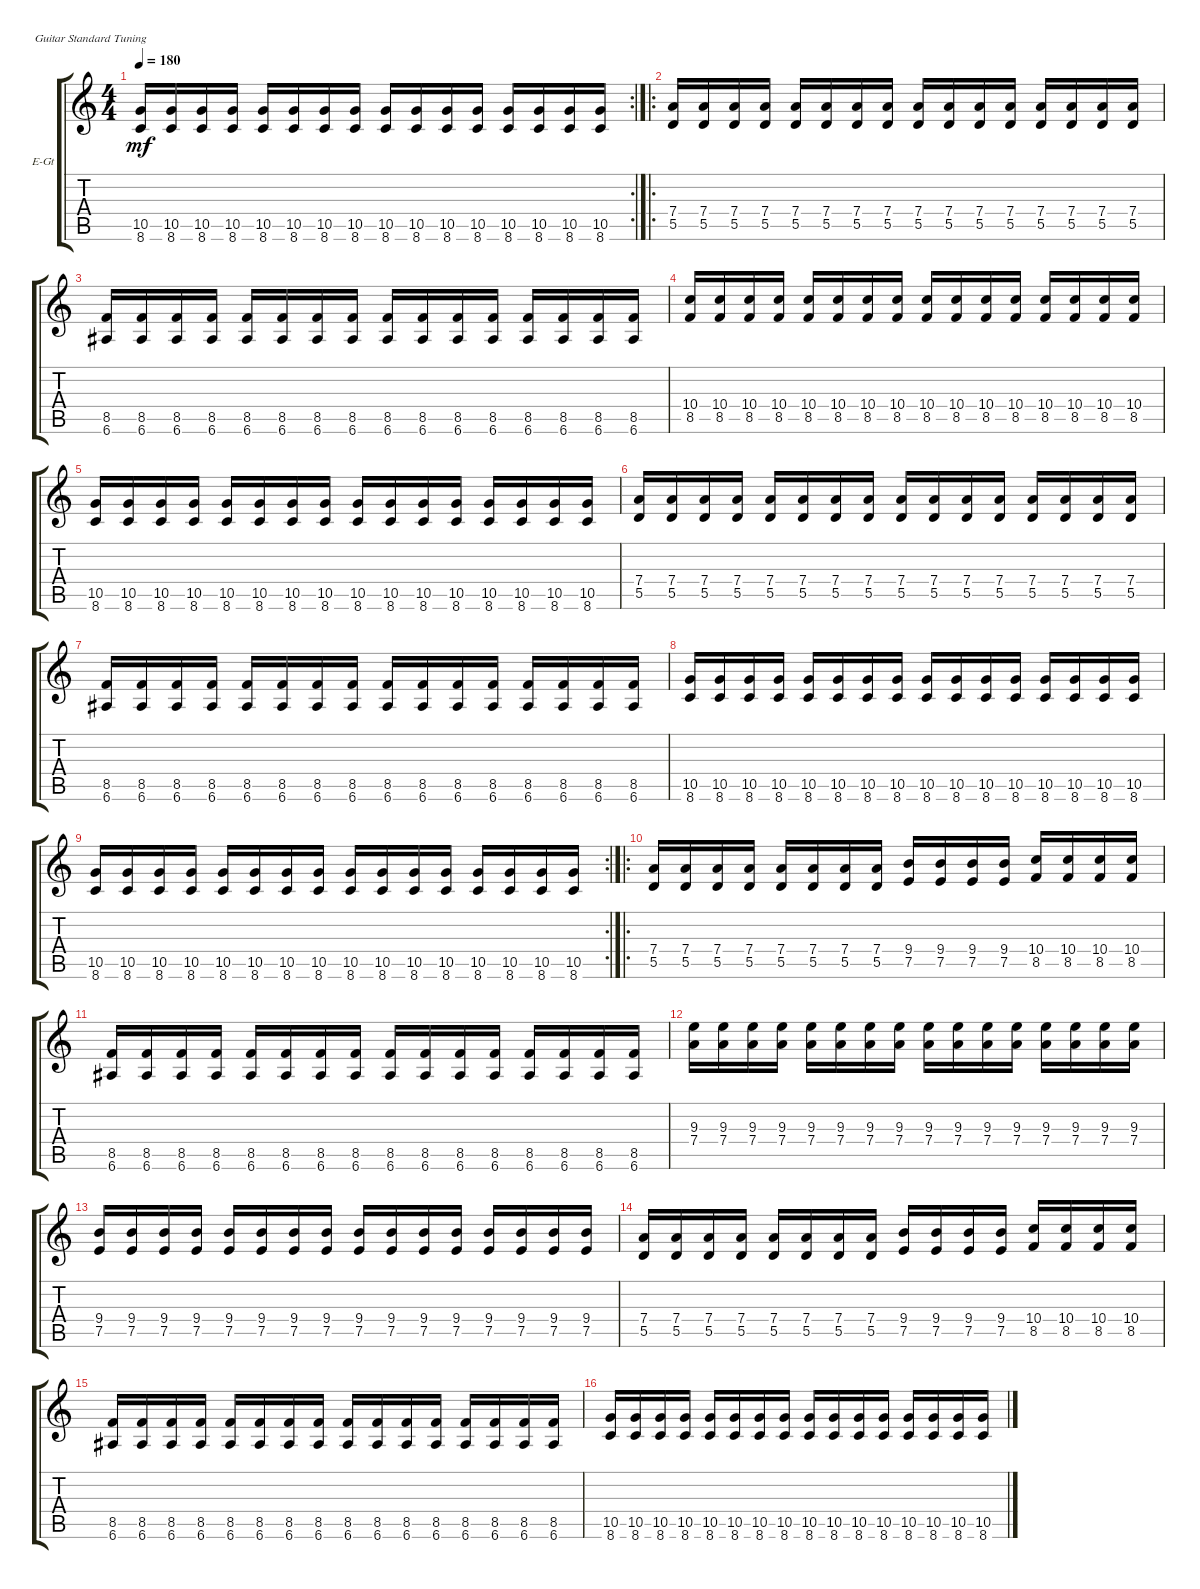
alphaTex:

\defaultSystemsLayout 4
\bracketExtendMode groupsimilarinstruments
\firstSystemTrackNameOrientation horizontal
\otherSystemsTrackNameOrientation horizontal
\track ("Lead Guitar" "E-Gt") {instrument overdrivenguitar}
\staff {score tabs}
\tuning (E4 B3 G3 D3 A2 E2)
\rc 2
\ts (4 4)
\tempo 180
\clef g2
\ks c
(10.5 8.6).16{dy mf} (10.5 8.6).16 (10.5 8.6).16 (10.5 8.6).16 (10.5 8.6).16 (10.5 8.6).16 (10.5 8.6).16 (10.5 8.6).16 (10.5 8.6).16 (10.5 8.6).16 (10.5 8.6).16 (10.5 8.6).16 (10.5 8.6).16 (10.5 8.6).16 (10.5 8.6).16 (10.5 8.6).16 |
\ro
(5.5 7.4).16 (5.5 7.4).16 (5.5 7.4).16 (5.5 7.4).16 (5.5 7.4).16 (5.5 7.4).16 (5.5 7.4).16 (5.5 7.4).16 (5.5 7.4).16 (5.5 7.4).16 (5.5 7.4).16 (5.5 7.4).16 (5.5 7.4).16 (5.5 7.4).16 (5.5 7.4).16 (5.5 7.4).16 |
(8.5 6.6).16 (8.5 6.6).16 (8.5 6.6).16 (8.5 6.6).16 (8.5 6.6).16 (8.5 6.6).16 (8.5 6.6).16 (8.5 6.6).16 (8.5 6.6).16 (8.5 6.6).16 (8.5 6.6).16 (8.5 6.6).16 (8.5 6.6).16 (8.5 6.6).16 (8.5 6.6).16 (8.5 6.6).16 |
(8.5 10.4).16 (8.5 10.4).16 (8.5 10.4).16 (8.5 10.4).16 (8.5 10.4).16 (8.5 10.4).16 (8.5 10.4).16 (8.5 10.4).16 (8.5 10.4).16 (8.5 10.4).16 (8.5 10.4).16 (8.5 10.4).16 (8.5 10.4).16 (8.5 10.4).16 (8.5 10.4).16 (8.5 10.4).16 |
(8.6 10.5).16 (8.6 10.5).16 (8.6 10.5).16 (8.6 10.5).16 (8.6 10.5).16 (8.6 10.5).16 (8.6 10.5).16 (8.6 10.5).16 (8.6 10.5).16 (8.6 10.5).16 (8.6 10.5).16 (8.6 10.5).16 (8.6 10.5).16 (8.6 10.5).16 (8.6 10.5).16 (8.6 10.5).16 |
(5.5 7.4).16 (5.5 7.4).16 (5.5 7.4).16 (5.5 7.4).16 (5.5 7.4).16 (5.5 7.4).16 (5.5 7.4).16 (5.5 7.4).16 (5.5 7.4).16 (5.5 7.4).16 (5.5 7.4).16 (5.5 7.4).16 (5.5 7.4).16 (5.5 7.4).16 (5.5 7.4).16 (5.5 7.4).16 |
(8.5 6.6).16 (8.5 6.6).16 (8.5 6.6).16 (8.5 6.6).16 (8.5 6.6).16 (8.5 6.6).16 (8.5 6.6).16 (8.5 6.6).16 (8.5 6.6).16 (8.5 6.6).16 (8.5 6.6).16 (8.5 6.6).16 (8.5 6.6).16 (8.5 6.6).16 (8.5 6.6).16 (8.5 6.6).16 |
(8.6 10.5).16 (8.6 10.5).16 (8.6 10.5).16 (8.6 10.5).16 (8.6 10.5).16 (8.6 10.5).16 (8.6 10.5).16 (8.6 10.5).16 (8.6 10.5).16 (8.6 10.5).16 (8.6 10.5).16 (8.6 10.5).16 (8.6 10.5).16 (8.6 10.5).16 (8.6 10.5).16 (8.6 10.5).16 |
\rc 2
(8.6 10.5).16 (8.6 10.5).16 (8.6 10.5).16 (8.6 10.5).16 (8.6 10.5).16 (8.6 10.5).16 (8.6 10.5).16 (8.6 10.5).16 (8.6 10.5).16 (8.6 10.5).16 (8.6 10.5).16 (8.6 10.5).16 (8.6 10.5).16 (8.6 10.5).16 (8.6 10.5).16 (8.6 10.5).16 |
\ro
(7.4 5.5).16 (7.4 5.5).16 (7.4 5.5).16 (7.4 5.5).16 (7.4 5.5).16 (7.4 5.5).16 (7.4 5.5).16 (7.4 5.5).16 (9.4 7.5).16 (9.4 7.5).16 (9.4 7.5).16 (9.4 7.5).16 (10.4 8.5).16 (10.4 8.5).16 (10.4 8.5).16 (10.4 8.5).16 |
(8.5 6.6).16 (8.5 6.6).16 (8.5 6.6).16 (8.5 6.6).16 (8.5 6.6).16 (8.5 6.6).16 (8.5 6.6).16 (8.5 6.6).16 (8.5 6.6).16 (8.5 6.6).16 (8.5 6.6).16 (8.5 6.6).16 (8.5 6.6).16 (8.5 6.6).16 (8.5 6.6).16 (8.5 6.6).16 |
(9.3 7.4).16 (9.3 7.4).16 (9.3 7.4).16 (9.3 7.4).16 (9.3 7.4).16 (9.3 7.4).16 (9.3 7.4).16 (9.3 7.4).16 (9.3 7.4).16 (9.3 7.4).16 (9.3 7.4).16 (9.3 7.4).16 (9.3 7.4).16 (9.3 7.4).16 (9.3 7.4).16 (9.3 7.4).16 |
(9.4 7.5).16 (9.4 7.5).16 (9.4 7.5).16 (9.4 7.5).16 (9.4 7.5).16 (9.4 7.5).16 (9.4 7.5).16 (9.4 7.5).16 (9.4 7.5).16 (9.4 7.5).16 (9.4 7.5).16 (9.4 7.5).16 (9.4 7.5).16 (9.4 7.5).16 (9.4 7.5).16 (9.4 7.5).16 |
(7.4 5.5).16 (7.4 5.5).16 (7.4 5.5).16 (7.4 5.5).16 (7.4 5.5).16 (7.4 5.5).16 (7.4 5.5).16 (7.4 5.5).16 (9.4 7.5).16 (9.4 7.5).16 (9.4 7.5).16 (9.4 7.5).16 (10.4 8.5).16 (10.4 8.5).16 (10.4 8.5).16 (10.4 8.5).16 |
(8.5 6.6).16 (8.5 6.6).16 (8.5 6.6).16 (8.5 6.6).16 (8.5 6.6).16 (8.5 6.6).16 (8.5 6.6).16 (8.5 6.6).16 (8.5 6.6).16 (8.5 6.6).16 (8.5 6.6).16 (8.5 6.6).16 (8.5 6.6).16 (8.5 6.6).16 (8.5 6.6).16 (8.5 6.6).16 |
(10.5 8.6).16 (10.5 8.6).16 (10.5 8.6).16 (10.5 8.6).16 (10.5 8.6).16 (10.5 8.6).16 (10.5 8.6).16 (10.5 8.6).16 (10.5 8.6).16 (10.5 8.6).16 (10.5 8.6).16 (10.5 8.6).16 (10.5 8.6).16 (10.5 8.6).16 (10.5 8.6).16 (10.5 8.6).16
